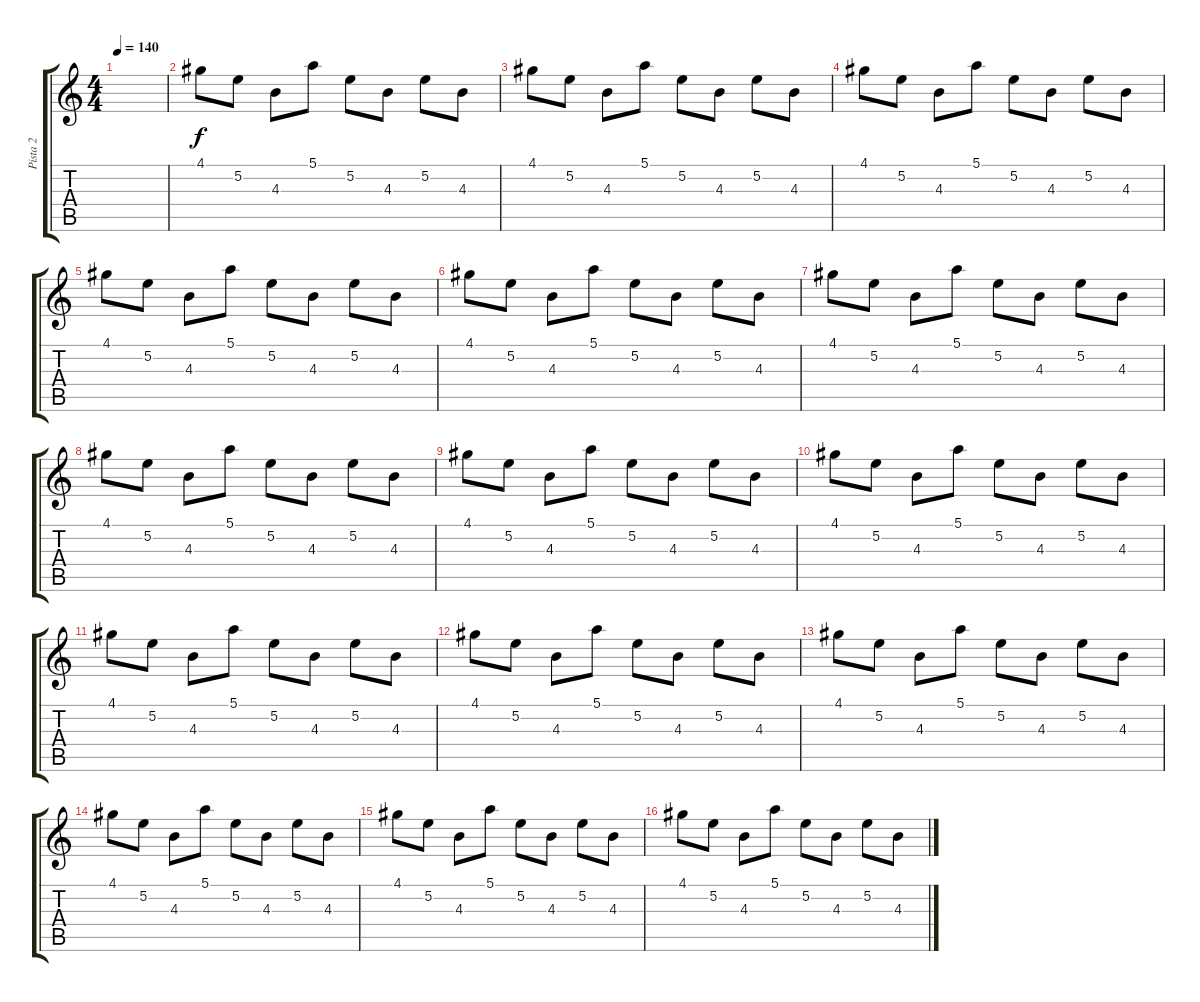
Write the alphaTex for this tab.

\track ("Pista 2" "Pista 2") {instrument distortionguitar}
\staff {score tabs}
\tuning (E4 B3 G3 D3 A2 E2) {hide}
\ts (4 4)
\tempo 140
\clef g2
\ks c
|
4.1.8 5.2.8 4.3.8 5.1.8 5.2.8 4.3.8 5.2.8 4.3.8 |
4.1.8 5.2.8 4.3.8 5.1.8 5.2.8 4.3.8 5.2.8 4.3.8 |
4.1.8 5.2.8 4.3.8 5.1.8 5.2.8 4.3.8 5.2.8 4.3.8 |
4.1.8 5.2.8 4.3.8 5.1.8 5.2.8 4.3.8 5.2.8 4.3.8 |
4.1.8 5.2.8 4.3.8 5.1.8 5.2.8 4.3.8 5.2.8 4.3.8 |
4.1.8 5.2.8 4.3.8 5.1.8 5.2.8 4.3.8 5.2.8 4.3.8 |
4.1.8 5.2.8 4.3.8 5.1.8 5.2.8 4.3.8 5.2.8 4.3.8 |
4.1.8 5.2.8 4.3.8 5.1.8 5.2.8 4.3.8 5.2.8 4.3.8 |
4.1.8 5.2.8 4.3.8 5.1.8 5.2.8 4.3.8 5.2.8 4.3.8 |
4.1.8 5.2.8 4.3.8 5.1.8 5.2.8 4.3.8 5.2.8 4.3.8 |
4.1.8 5.2.8 4.3.8 5.1.8 5.2.8 4.3.8 5.2.8 4.3.8 |
4.1.8 5.2.8 4.3.8 5.1.8 5.2.8 4.3.8 5.2.8 4.3.8 |
4.1.8 5.2.8 4.3.8 5.1.8 5.2.8 4.3.8 5.2.8 4.3.8 |
4.1.8 5.2.8 4.3.8 5.1.8 5.2.8 4.3.8 5.2.8 4.3.8 |
4.1.8 5.2.8 4.3.8 5.1.8 5.2.8 4.3.8 5.2.8 4.3.8
